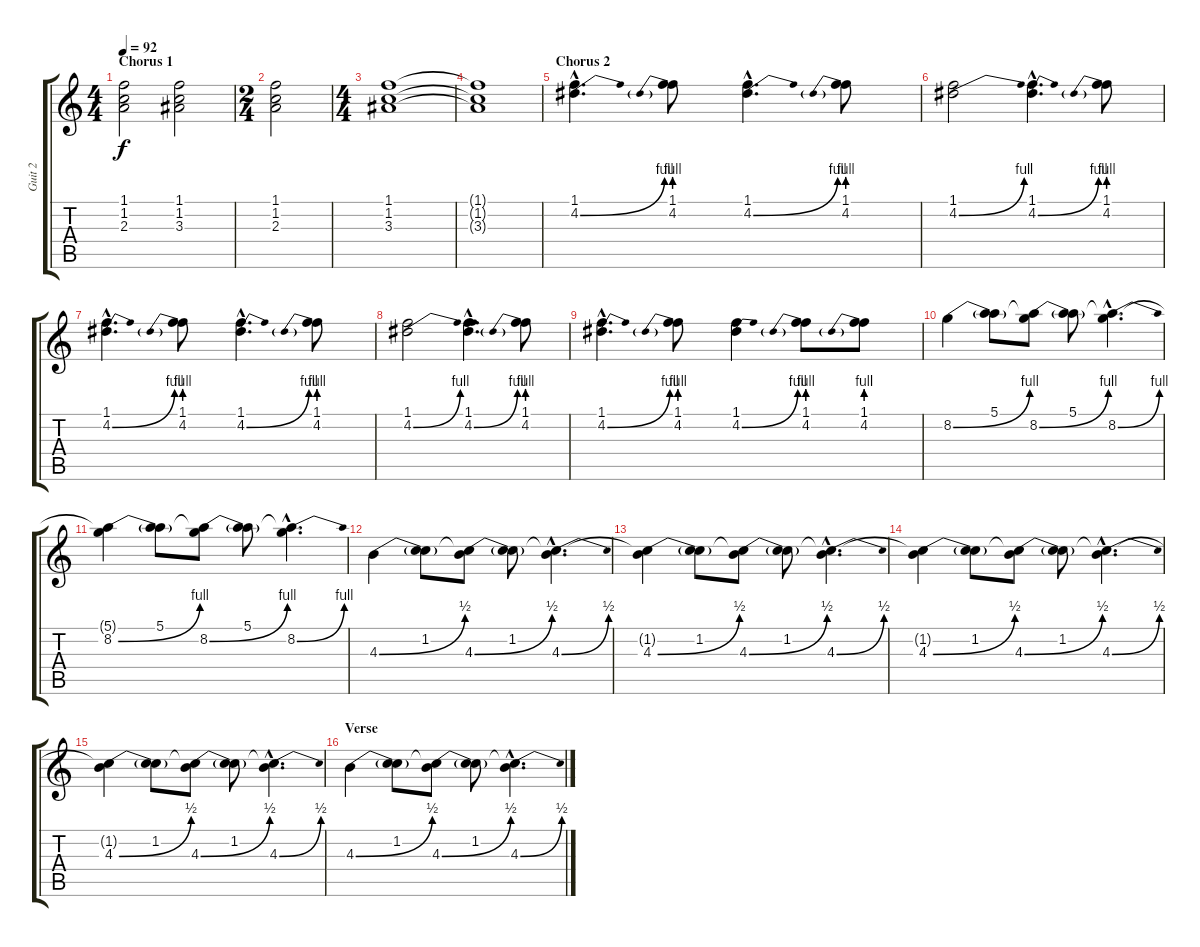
\track ("Guit 2" "Guit 2") {instrument distortionguitar}
\staff {score tabs}
\tuning (E4 B3 G3 D3 A2 E2) {hide}
\ts (4 4)
\section ("" "Chorus 1")
\tempo 92
\clef g2
\ks c
(1.1 1.2 2.3).2{dy f} (1.1 1.2 3.3).2 |
\ts (2 4)
(1.1 1.2 2.3).2 |
\ts (4 4)
(1.1 1.2 3.3).1 |
(1.1{t} 1.2{t} 3.3{t}).1 |
\section ("" "Chorus 2")
(1.1{hac} 4.2{be (bend 0 0 60 4) hac}).4{d} (1.1 4.2{be (prebend 0 4 60 4)}).8 (1.1{hac} 4.2{be (bend 0 0 60 4) hac}).4{d} (1.1 4.2{be (prebend 0 4 60 4)}).8 |
(1.1 4.2{be (bend 0 0 60 4)}).2 (1.1{hac} 4.2{be (bend 0 0 60 4) hac}).4{d} (1.1 4.2{be (prebend 0 4 60 4)}).8 |
(1.1{hac} 4.2{be (bend 0 0 60 4) hac}).4{d} (1.1 4.2{be (prebend 0 4 60 4)}).8 (1.1{hac} 4.2{be (bend 0 0 60 4) hac}).4{d} (1.1 4.2{be (prebend 0 4 60 4)}).8 |
(1.1 4.2{be (bend 0 0 60 4)}).2 (1.1{hac} 4.2{be (bend 0 0 60 4) hac}).4{d} (1.1 4.2{be (prebend 0 4 60 4)}).8 |
(1.1{hac} 4.2{be (bend 0 0 60 4) hac}).4{d} (1.1 4.2{be (prebend 0 4 60 4)}).8 (1.1 4.2{be (bend 0 0 60 4)}).4 (1.1 4.2{be (prebend 0 4 60 4)}).8 (1.1 4.2{be (prebend 0 4 60 4)}).8 |
8.2{be (bend 0 0 60 4)}.4 (5.1 8.2{t}).8 (5.1{t} 8.2{be (bend 0 0 60 4)}).8 (5.1 8.2{t}).8 (5.1{hac t} 8.2{be (bend 0 0 60 4) hac}).4{d} |
(5.1{t} 8.2{be (bend 0 0 60 4)}).4 (5.1 8.2{t}).8 (5.1{t} 8.2{be (bend 0 0 60 4)}).8 (5.1 8.2{t}).8 (5.1{hac t} 8.2{be (bend 0 0 60 4) hac}).4{d} |
\section ("" "")
4.3{be (bend 0 0 60 2)}.4 (1.2 4.3{t}).8 (1.2{t} 4.3{be (bend 0 0 60 2)}).8 (1.2 4.3{t}).8 (1.2{hac t} 4.3{be (bend 0 0 60 2) hac}).4{d} |
(1.2{t} 4.3{be (bend 0 0 60 2)}).4 (1.2 4.3{t}).8 (1.2{t} 4.3{be (bend 0 0 60 2)}).8 (1.2 4.3{t}).8 (1.2{hac t} 4.3{be (bend 0 0 60 2) hac}).4{d} |
(1.2{t} 4.3{be (bend 0 0 60 2)}).4 (1.2 4.3{t}).8 (1.2{t} 4.3{be (bend 0 0 60 2)}).8 (1.2 4.3{t}).8 (1.2{hac t} 4.3{be (bend 0 0 60 2) hac}).4{d} |
(1.2{t} 4.3{be (bend 0 0 60 2)}).4 (1.2 4.3{t}).8 (1.2{t} 4.3{be (bend 0 0 60 2)}).8 (1.2 4.3{t}).8 (1.2{hac t} 4.3{be (bend 0 0 60 2) hac}).4{d} |
\section ("" "Verse")
4.3{be (bend 0 0 60 2)}.4 (1.2 4.3{t}).8 (1.2{t} 4.3{be (bend 0 0 60 2)}).8 (1.2 4.3{t}).8 (1.2{hac t} 4.3{be (bend 0 0 60 2) hac}).4{d}
